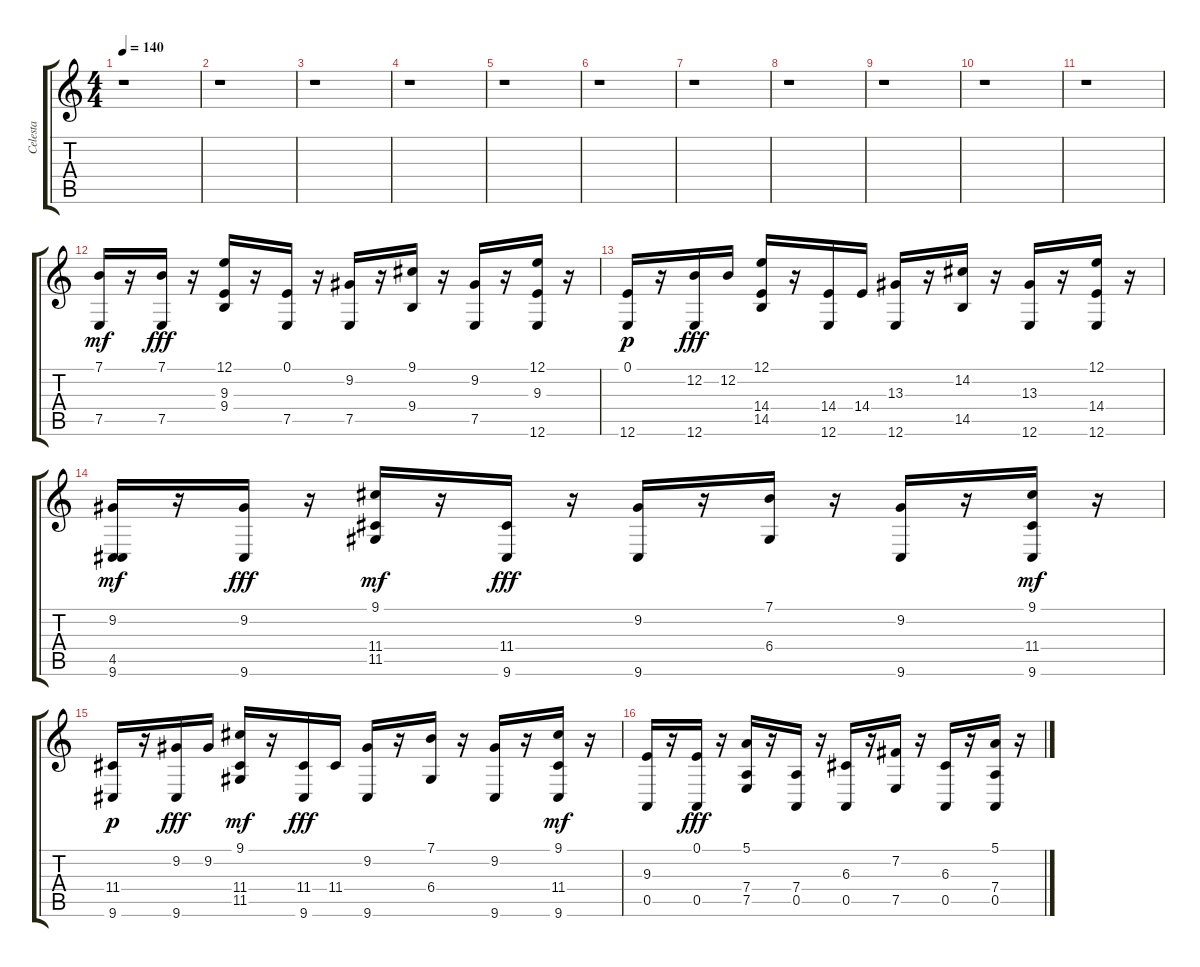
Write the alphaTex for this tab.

\track ("Celesta" "Celesta") {instrument celesta}
\staff {score tabs}
\tuning (E4 B3 G3 D3 A2 E2) {hide}
\ts (4 4)
\tempo 140
\clef g2
\ks c
r.1{dy mf} |
r.1 |
r.1 |
r.1 |
r.1 |
r.1 |
r.1 |
r.1 |
r.1 |
r.1 |
r.1 |
(7.1 7.5).16 r.16 (7.1 7.5).16{dy fff} r.16 (12.1 9.3 9.4).16 r.16 (0.1 7.5).16 r.16 (9.2 7.5).16 r.16 (9.1 9.4).16 r.16 (9.2 7.5).16 r.16 (12.1 9.3 12.6).16 r.16 |
(0.1 12.6).16{dy p} r.16 (12.2 12.6).16{dy fff} 12.2.16 (12.1 14.4 14.5).16 r.16 (14.4 12.6).16 14.4.16 (13.3 12.6).16 r.16 (14.2 14.5).16 r.16 (13.3 12.6).16 r.16 (12.1 14.4 12.6).16 r.16 |
(9.2 4.5 9.6).16{dy mf} r.16 (9.2 9.6).16{dy fff} r.16 (9.1 11.4 11.5).16{dy mf} r.16 (11.4 9.6).16{dy fff} r.16 (9.2 9.6).16 r.16 (7.1 6.4).16 r.16 (9.2 9.6).16 r.16 (9.1 11.4 9.6).16{dy mf} r.16 |
(11.4 9.6).16{dy p} r.16 (9.2 9.6).16{dy fff} 9.2.16 (9.1 11.4 11.5).16{dy mf} r.16 (11.4 9.6).16{dy fff} 11.4.16 (9.2 9.6).16 r.16 (7.1 6.4).16 r.16 (9.2 9.6).16 r.16 (9.1 11.4 9.6).16{dy mf} r.16 |
(9.3 0.5).16 r.16 (0.1 0.5).16{dy fff} r.16 (5.1 7.4 7.5).16 r.16 (7.4 0.5).16 r.16 (6.3 0.5).16 r.16 (7.2 7.5).16 r.16 (6.3 0.5).16 r.16 (5.1 7.4 0.5).16 r.16
